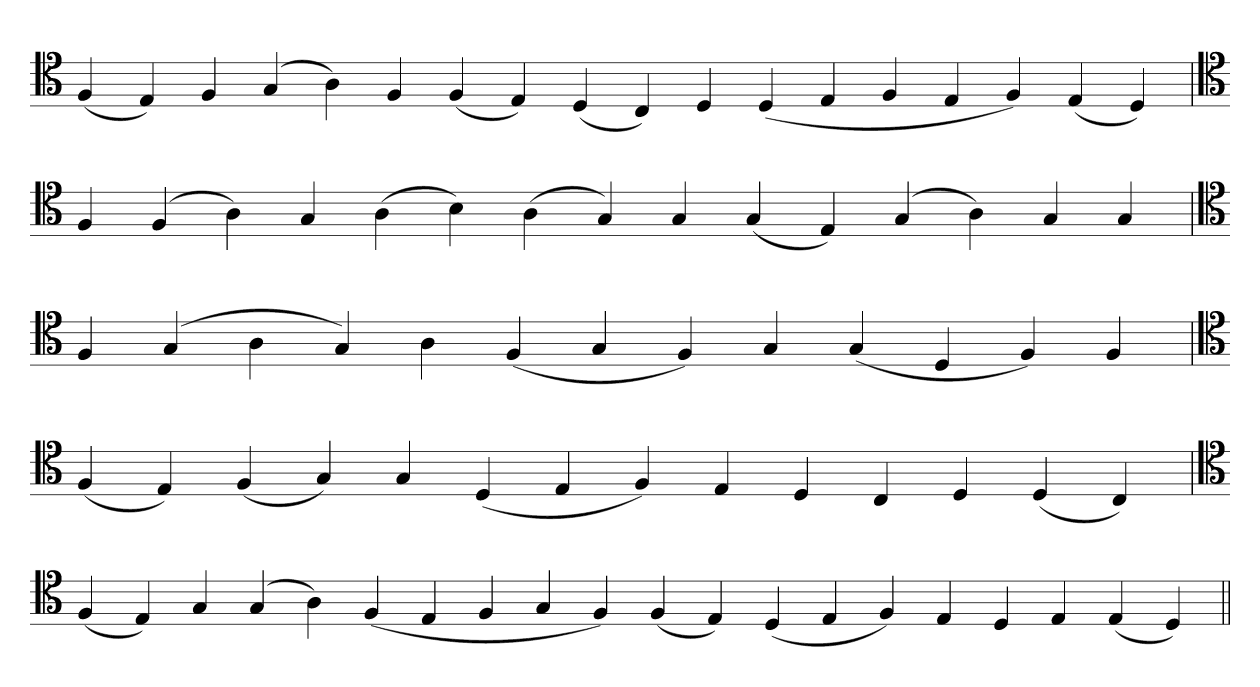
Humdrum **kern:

**kern
*part1
*staff1
*clefC4
=
(4F
4E)
4F
(4G
4A)
4F
(4F
4E)
(4D
4C)
4D
(4D
4E
4F
4E
4F)
(4E
4D)
=`
*clefC4
4F
(4F
4A)
4G
(4A
4B)
(4A
4G)
4G
(4G
4E)
(4G
4A)
4G
4G
=
*clefC4
4F
(4G
4A
4G)
4A
(4F
4G
4F)
4G
(4G
4D
4F)
4F
=`
*clefC4
(4F
4E)
(4F
4G)
4G
(4D
4E
4F)
4E
4D
4C
4D
(4D
4C)
='
*clefC4
(4F
4E)
4G
(4G
4A)
(4F
4E
4F
4G
4F)
(4F
4E)
(4D
4E
4F)
4E
4D
4E
(4E
4D)
=||
*-
